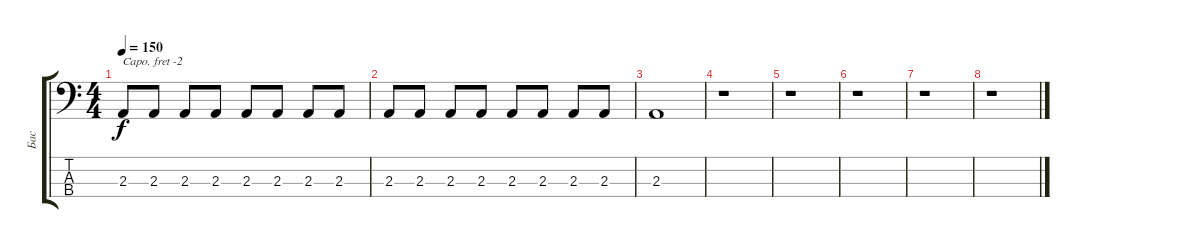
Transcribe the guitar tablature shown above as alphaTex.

\track ("Бас" "Бас") {instrument electricbasspick}
\staff {score tabs}
\capo -2
\tuning (G2 D2 A1 E1) {hide}
\ts (4 4)
\tempo 150
\clef f4
\ks c
2.3.8{dy f} 2.3.8 2.3.8 2.3.8 2.3.8 2.3.8 2.3.8 2.3.8 |
2.3.8 2.3.8 2.3.8 2.3.8 2.3.8 2.3.8 2.3.8 2.3.8 |
2.3.1 |
r.1 |
r.1 |
r.1 |
r.1 |
r.1
